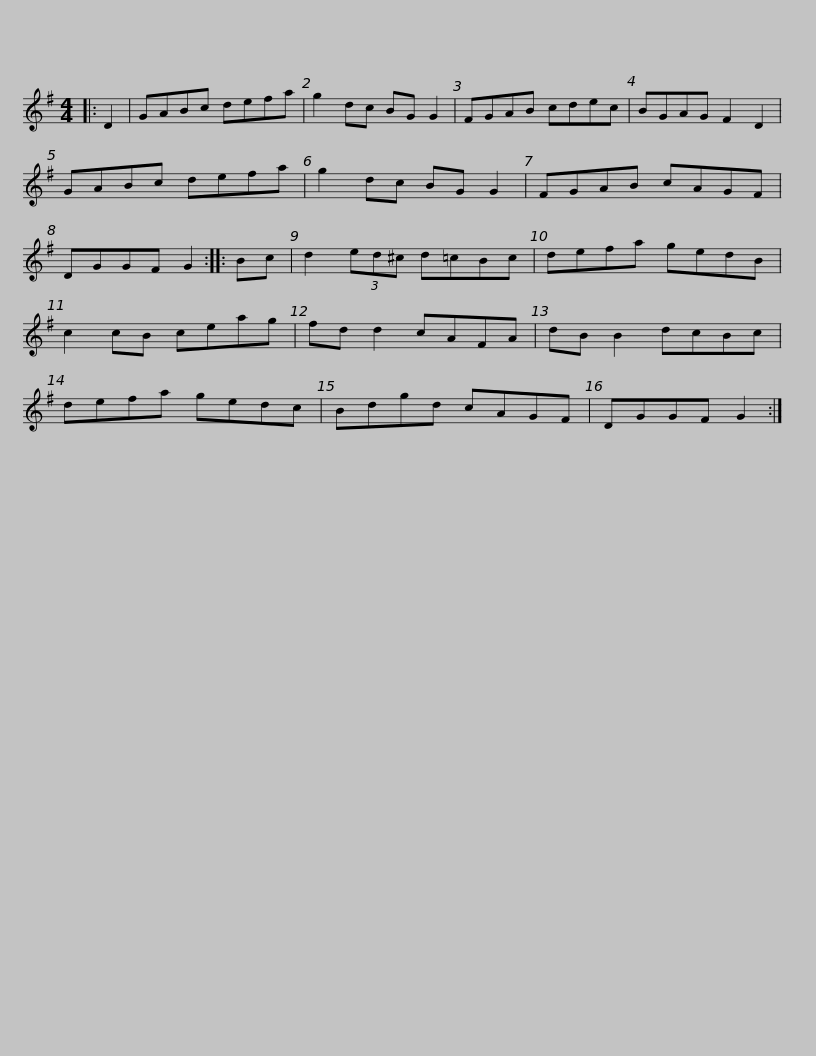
X:1
L:1/8
M:4/4
I:linebreak $
K:G
V:1 treble
V:1
|: D2 | GABc defa | g2 dc BG G2 | FGAB cdec | BGAG F2 D2 | %5
 GABc defa | g2 dc BG G2 |$ FGAB cAGF | DGGF G2 :: Bc | %10
 d2 (3ed^c d=cBc | defa gedB | c2 cB ceag |$ fd d2 cAFA | dB B2 dcBc | %15
 defa gedc | Bdgd cAGF | DGGF G2 :| %18
